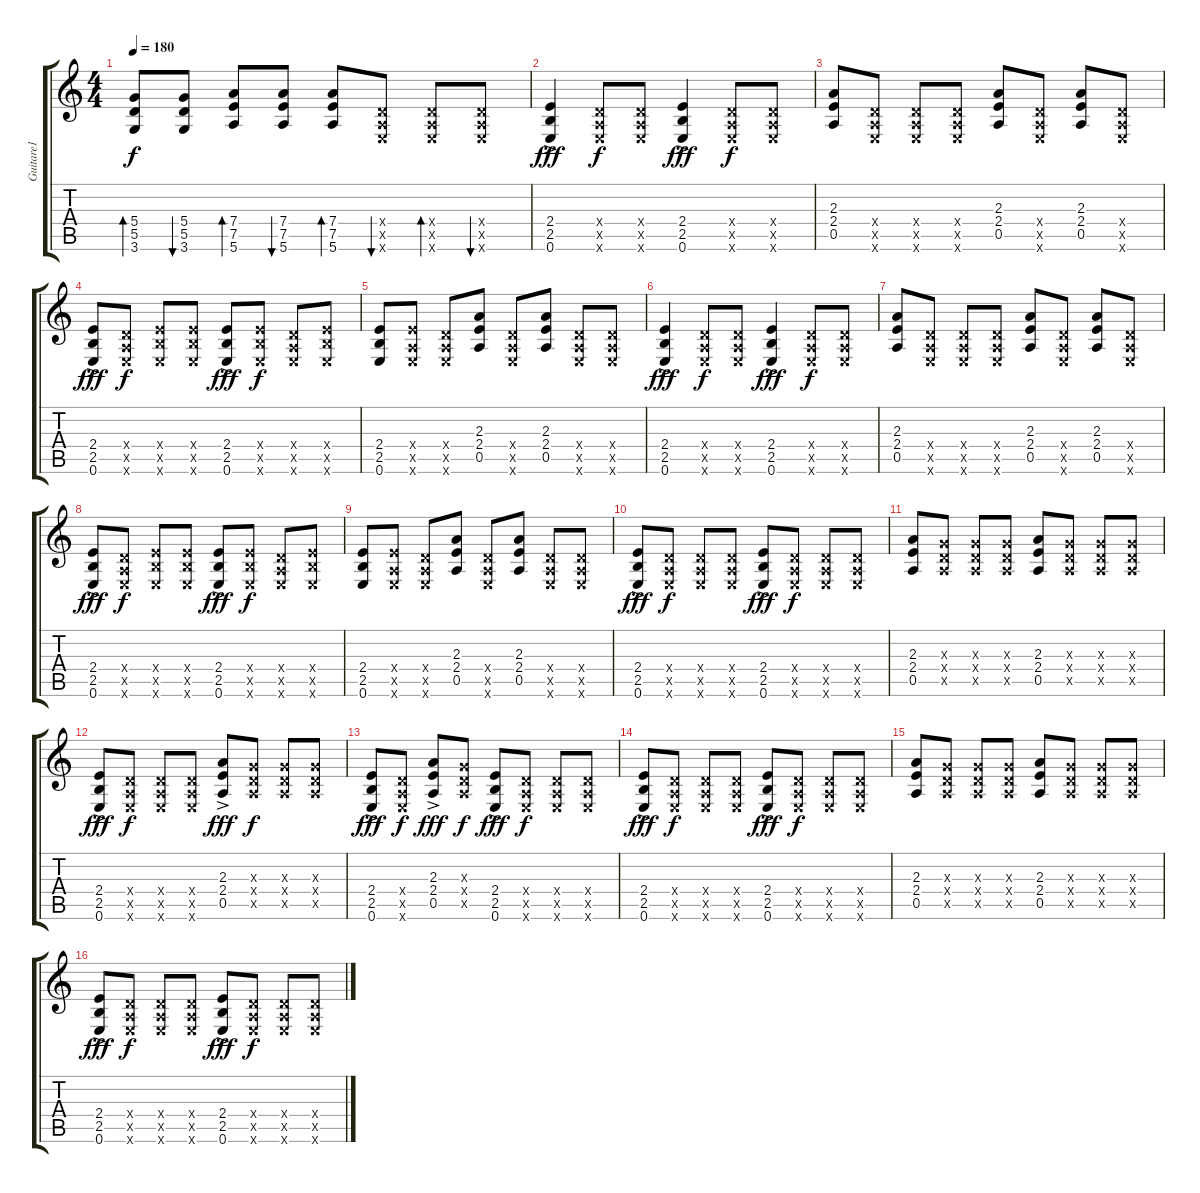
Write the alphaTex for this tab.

\track ("Guitare1" "Guitare1") {instrument acousticguitarsteel}
\staff {score tabs}
\tuning (E4 B3 G3 D3 A2 E2) {hide}
\ts (4 4)
\tempo 180
\clef g2
\ks c
(5.4 5.5 3.6).8{bd 60 dy f} (5.4 5.5 3.6).8{bu 60} (7.4 7.5 5.6).8{bd 60} (7.4 7.5 5.6).8{bu 60} (7.4 7.5 5.6).8{bd 60} (0.4{x} 0.5{x} 0.6{x}).8{bu 60} (0.4{x} 0.5{x} 0.6{x}).8{bd 60} (0.4{x} 0.5{x} 0.6{x}).8{bu 60} |
(2.4{ac} 2.5{ac} 0.6{ac}).4{dy fff} (0.4{x} 0.5{x} 0.6{x}).8{dy f} (0.4{x} 0.5{x} 0.6{x}).8 (2.4{ac} 2.5{ac} 0.6{ac}).4{dy fff} (0.4{x} 0.5{x} 0.6{x}).8{dy f} (0.4{x} 0.5{x} 0.6{x}).8 |
(2.3 2.4 0.5).8 (0.4{x} 0.5{x} 0.6{x}).8 (0.4{x} 0.5{x} 0.6{x}).8 (0.4{x} 0.5{x} 0.6{x}).8 (2.3 2.4 0.5).8 (0.4{x} 0.5{x} 0.6{x}).8 (2.3 2.4 0.5).8 (0.4{x} 0.5{x} 0.6{x}).8 |
(2.4{ac} 2.5{ac} 0.6{ac}).8{dy fff} (0.4{x} 0.5{x} 0.6{x}).8{dy f} (2.4{x} 2.5{x} 0.6{x}).8 (2.4{x} 2.5{x} 0.6{x}).8 (2.4{ac} 2.5{ac} 0.6{ac}).8{dy fff} (2.4{x} 2.5{x} 0.6{x}).8{dy f} (0.4{x} 0.5{x} 0.6{x}).8 (2.4{x} 2.5{x} 0.6{x}).8 |
(2.4 2.5 0.6).8 (2.4{x} 0.5{x} 0.6{x}).8 (0.4{x} 0.5{x} 0.6{x}).8 (2.3 2.4 0.5).8 (0.4{x} 0.5{x} 0.6{x}).8 (2.3 2.4 0.5).8 (0.4{x} 0.5{x} 0.6{x}).8 (0.4{x} 0.5{x} 0.6{x}).8 |
(2.4{ac} 2.5{ac} 0.6{ac}).4{dy fff} (0.4{x} 0.5{x} 0.6{x}).8{dy f} (0.4{x} 0.5{x} 0.6{x}).8 (2.4{ac} 2.5{ac} 0.6{ac}).4{dy fff} (0.4{x} 0.5{x} 0.6{x}).8{dy f} (0.4{x} 0.5{x} 0.6{x}).8 |
(2.3 2.4 0.5).8 (0.4{x} 0.5{x} 0.6{x}).8 (0.4{x} 0.5{x} 0.6{x}).8 (0.4{x} 0.5{x} 0.6{x}).8 (2.3 2.4 0.5).8 (0.4{x} 0.5{x} 0.6{x}).8 (2.3 2.4 0.5).8 (0.4{x} 0.5{x} 0.6{x}).8 |
(2.4{ac} 2.5{ac} 0.6{ac}).8{dy fff} (0.4{x} 0.5{x} 0.6{x}).8{dy f} (2.4{x} 2.5{x} 0.6{x}).8 (2.4{x} 2.5{x} 0.6{x}).8 (2.4{ac} 2.5{ac} 0.6{ac}).8{dy fff} (2.4{x} 2.5{x} 0.6{x}).8{dy f} (0.4{x} 0.5{x} 0.6{x}).8 (2.4{x} 2.5{x} 0.6{x}).8 |
(2.4 2.5 0.6).8 (2.4{x} 0.5{x} 0.6{x}).8 (0.4{x} 0.5{x} 0.6{x}).8 (2.3 2.4 0.5).8 (0.4{x} 0.5{x} 0.6{x}).8 (2.3 2.4 0.5).8 (0.4{x} 0.5{x} 0.6{x}).8 (0.4{x} 0.5{x} 0.6{x}).8 |
(2.4{ac} 2.5{ac} 0.6{ac}).8{dy fff} (0.4{x} 0.5{x} 0.6{x}).8{dy f} (0.4{x} 0.5{x} 0.6{x}).8 (0.4{x} 0.5{x} 0.6{x}).8 (2.4{ac} 2.5{ac} 0.6{ac}).8{dy fff} (0.4{x} 0.5{x} 0.6{x}).8{dy f} (0.4{x} 0.5{x} 0.6{x}).8 (0.4{x} 0.5{x} 0.6{x}).8 |
(2.3 2.4 0.5).8 (0.3{x} 0.4{x} 0.5{x}).8 (0.3{x} 0.4{x} 0.5{x}).8 (0.3{x} 0.4{x} 0.5{x}).8 (2.3 2.4 0.5).8 (0.3{x} 0.4{x} 0.5{x}).8 (0.3{x} 0.4{x} 0.5{x}).8 (0.3{x} 0.4{x} 0.5{x}).8 |
(2.4{ac} 2.5{ac} 0.6{ac}).8{dy fff} (0.4{x} 0.5{x} 0.6{x}).8{dy f} (0.4{x} 0.5{x} 0.6{x}).8 (0.4{x} 0.5{x} 0.6{x}).8 (2.3{ac} 2.4{ac} 0.5{ac}).8{dy fff} (0.3{x} 0.4{x} 0.5{x}).8{dy f} (0.3{x} 0.4{x} 0.5{x}).8 (0.3{x} 0.4{x} 0.5{x}).8 |
(2.4{ac} 2.5{ac} 0.6{ac}).8{dy fff} (0.4{x} 0.5{x} 0.6{x}).8{dy f} (2.3{ac} 2.4{ac} 0.5{ac}).8{dy fff} (0.3{x} 0.4{x} 0.5{x}).8{dy f} (2.4{ac} 2.5{ac} 0.6{ac}).8{dy fff} (0.4{x} 0.5{x} 0.6{x}).8{dy f} (0.4{x} 0.5{x} 0.6{x}).8 (0.4{x} 0.5{x} 0.6{x}).8 |
(2.4{ac} 2.5{ac} 0.6{ac}).8{dy fff} (0.4{x} 0.5{x} 0.6{x}).8{dy f} (0.4{x} 0.5{x} 0.6{x}).8 (0.4{x} 0.5{x} 0.6{x}).8 (2.4{ac} 2.5{ac} 0.6{ac}).8{dy fff} (0.4{x} 0.5{x} 0.6{x}).8{dy f} (0.4{x} 0.5{x} 0.6{x}).8 (0.4{x} 0.5{x} 0.6{x}).8 |
(2.3 2.4 0.5).8 (0.3{x} 0.4{x} 0.5{x}).8 (0.3{x} 0.4{x} 0.5{x}).8 (0.3{x} 0.4{x} 0.5{x}).8 (2.3 2.4 0.5).8 (0.3{x} 0.4{x} 0.5{x}).8 (0.3{x} 0.4{x} 0.5{x}).8 (0.3{x} 0.4{x} 0.5{x}).8 |
(2.4{ac} 2.5{ac} 0.6{ac}).8{dy fff} (0.4{x} 0.5{x} 0.6{x}).8{dy f} (0.4{x} 0.5{x} 0.6{x}).8 (0.4{x} 0.5{x} 0.6{x}).8 (2.4{ac} 2.5{ac} 0.6{ac}).8{dy fff} (0.4{x} 0.5{x} 0.6{x}).8{dy f} (0.4{x} 0.5{x} 0.6{x}).8 (0.4{x} 0.5{x} 0.6{x}).8
